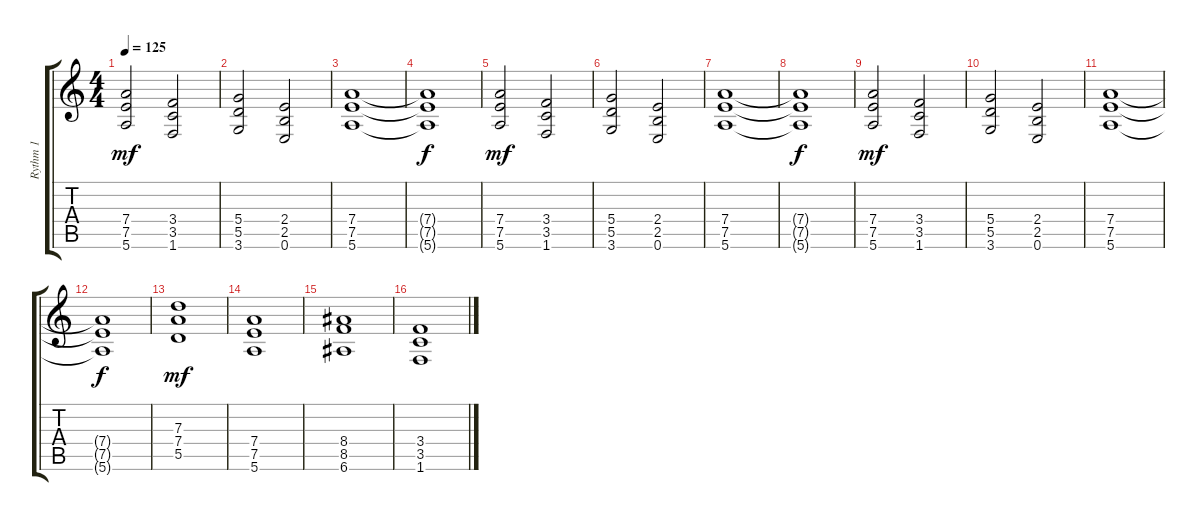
\track ("Rythm 1" "Rythm 1") {instrument overdrivenguitar}
\staff {score tabs}
\tuning (E4 B3 G3 D3 A2 E2) {hide}
\ts (4 4)
\tempo 125
\clef g2
\ks c
(7.4 7.5 5.6).2{dy mf} (3.4 3.5 1.6).2 |
(5.4 5.5 3.6).2 (2.4 2.5 0.6).2 |
(7.4 7.5 5.6).1 |
(7.4{t} 7.5{t} 5.6{t}).1{dy f} |
(7.4 7.5 5.6).2{dy mf} (3.4 3.5 1.6).2 |
(5.4 5.5 3.6).2 (2.4 2.5 0.6).2 |
(7.4 7.5 5.6).1 |
(7.4{t} 7.5{t} 5.6{t}).1{dy f} |
(7.4 7.5 5.6).2{dy mf} (3.4 3.5 1.6).2 |
(5.4 5.5 3.6).2 (2.4 2.5 0.6).2 |
(7.4 7.5 5.6).1 |
(7.4{t} 7.5{t} 5.6{t}).1{dy f} |
(7.3 7.4 5.5).1{dy mf} |
(7.4 7.5 5.6).1 |
(8.4 8.5 6.6).1 |
(3.4 3.5 1.6).1
